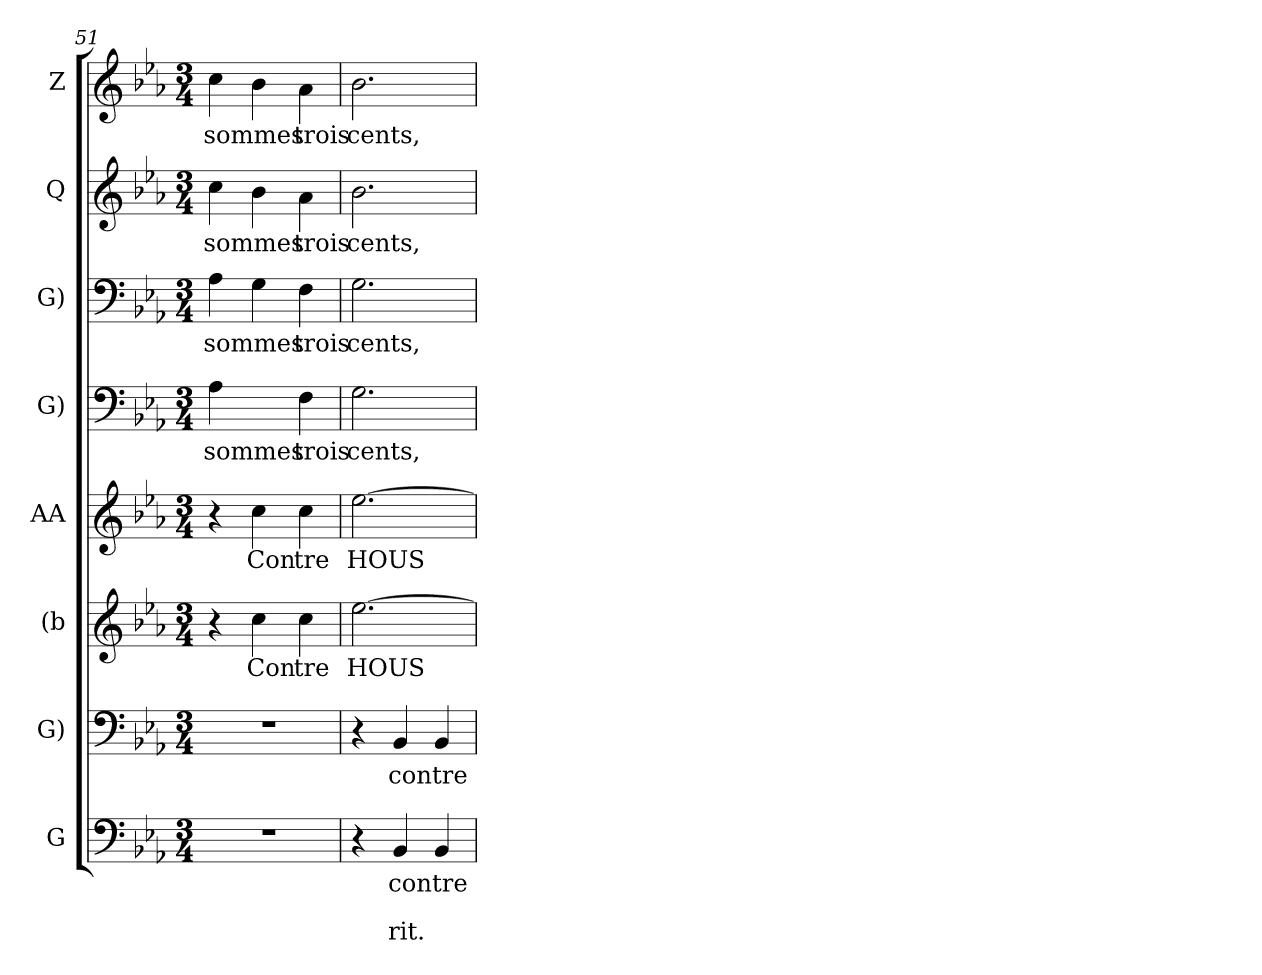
**kern	**text	**text	**text	**kern	**text	**kern	**text	**kern	**text	**kern	**text	**kern	**text	**kern	**text	**kern	**text
*part8	*part8	*part8	*part8	*part7	*part7	*part6	*part6	*part5	*part5	*part4	*part4	*part3	*part3	*part2	*part2	*part1	*part1
*staff8	*staff8	*staff8	*staff8	*staff7	*staff7	*staff6	*staff6	*staff5	*staff5	*staff4	*staff4	*staff3	*staff3	*staff2	*staff2	*staff1	*staff1
*I"G	*	*	*	*I"G)	*	*I"(b	*	*I"AA	*	*I"G)	*	*I"G)	*	*I"Q	*	*I"Z	*
*clefF4	*	*	*	*clefF4	*	*clefG2	*	*clefG2	*	*clefF4	*	*clefF4	*	*clefG2	*	*clefG2	*
*k[b-e-a-]	*	*	*	*k[b-e-a-]	*	*k[b-e-a-]	*	*k[b-e-a-]	*	*k[b-e-a-]	*	*k[b-e-a-]	*	*k[b-e-a-]	*	*k[b-e-a-]	*
*M3/4	*	*	*	*M3/4	*	*M3/4	*	*M3/4	*	*M3/4	*	*M3/4	*	*M3/4	*	*M3/4	*
=51	=51	=51	=51	=51	=51	=51	=51	=51	=51	=51	=51	=51	=51	=51	=51	=51	=51
2.r	.	.	.	2.r	.	4r	.	4r	.	4A-i\	sommes	4A-i\	sommes	4cci\	sommes	4cci\	sommes
.	.	.	.	.	.	4cci\	Con	4cci\	Con	4ryy	.	4Gi\	.	4b-i\	.	4b-i\	.
.	.	.	.	.	.	4cci\	tre	4cci\	tre	4Fi\	trois	4Fi\	trois	4a-i\	trois	4a-i\	trois
!!LO:PB:g=z
=52	=52	=52	=52	=52	=52	=52	=52	=52	=52	=52	=52	=52	=52	=52	=52	=52	=52
4r	.	.	.	4r	.	[2.ee-i\	HOUS	[2.ee-i\	HOUS	2.Gi\	cents,	2.Gi\	cents,	2.b-i\	cents,	2.b-i\	cents,
4BB-i/	contre	.	rit.	4BB-i/	contre	.	.	.	.	.	.	.	.	.	.	.	.
4BB-i/	.	.	.	4BB-i/	.	.	.	.	.	.	.	.	.	.	.	.	.
=	=	=	=	=	=	=	=	=	=	=	=	=	=	=	=	=	=
*-	*-	*-	*-	*-	*-	*-	*-	*-	*-	*-	*-	*-	*-	*-	*-	*-	*-
